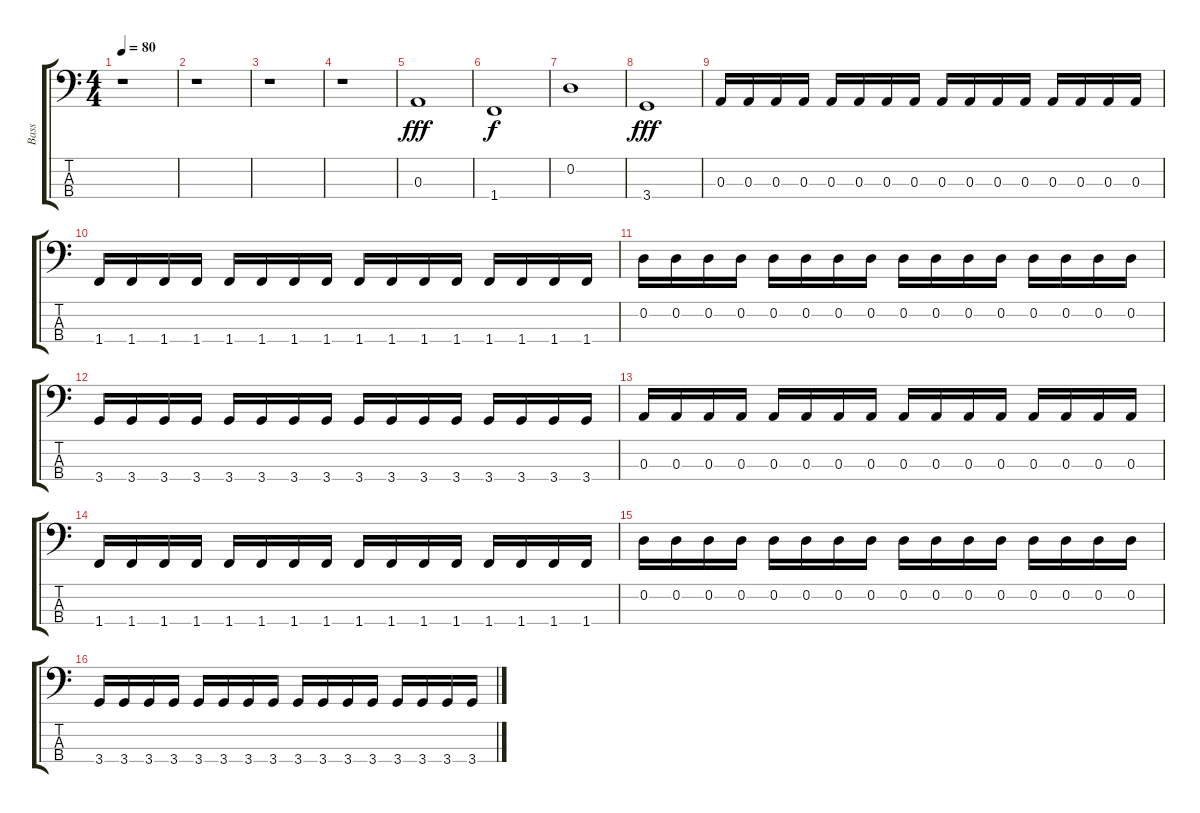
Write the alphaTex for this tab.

\track ("Bass" "Bass") {instrument electricbassfinger}
\staff {score tabs}
\tuning (G2 D2 A1 E1) {hide}
\ts (4 4)
\tempo 80
\clef f4
\ks c
r.1{dy fff instrument electricbassfinger} |
r.1 |
r.1 |
r.1 |
0.3.1 |
1.4.1{dy f} |
0.2.1 |
3.4.1{dy fff} |
0.3.16 0.3.16 0.3.16 0.3.16 0.3.16 0.3.16 0.3.16 0.3.16 0.3.16 0.3.16 0.3.16 0.3.16 0.3.16 0.3.16 0.3.16 0.3.16 |
1.4.16 1.4.16 1.4.16 1.4.16 1.4.16 1.4.16 1.4.16 1.4.16 1.4.16 1.4.16 1.4.16 1.4.16 1.4.16 1.4.16 1.4.16 1.4.16 |
0.2.16 0.2.16 0.2.16 0.2.16 0.2.16 0.2.16 0.2.16 0.2.16 0.2.16 0.2.16 0.2.16 0.2.16 0.2.16 0.2.16 0.2.16 0.2.16 |
3.4.16 3.4.16 3.4.16 3.4.16 3.4.16 3.4.16 3.4.16 3.4.16 3.4.16 3.4.16 3.4.16 3.4.16 3.4.16 3.4.16 3.4.16 3.4.16 |
0.3.16 0.3.16 0.3.16 0.3.16 0.3.16 0.3.16 0.3.16 0.3.16 0.3.16 0.3.16 0.3.16 0.3.16 0.3.16 0.3.16 0.3.16 0.3.16 |
1.4.16 1.4.16 1.4.16 1.4.16 1.4.16 1.4.16 1.4.16 1.4.16 1.4.16 1.4.16 1.4.16 1.4.16 1.4.16 1.4.16 1.4.16 1.4.16 |
0.2.16 0.2.16 0.2.16 0.2.16 0.2.16 0.2.16 0.2.16 0.2.16 0.2.16 0.2.16 0.2.16 0.2.16 0.2.16 0.2.16 0.2.16 0.2.16 |
3.4.16 3.4.16 3.4.16 3.4.16 3.4.16 3.4.16 3.4.16 3.4.16 3.4.16 3.4.16 3.4.16 3.4.16 3.4.16 3.4.16 3.4.16 3.4.16
